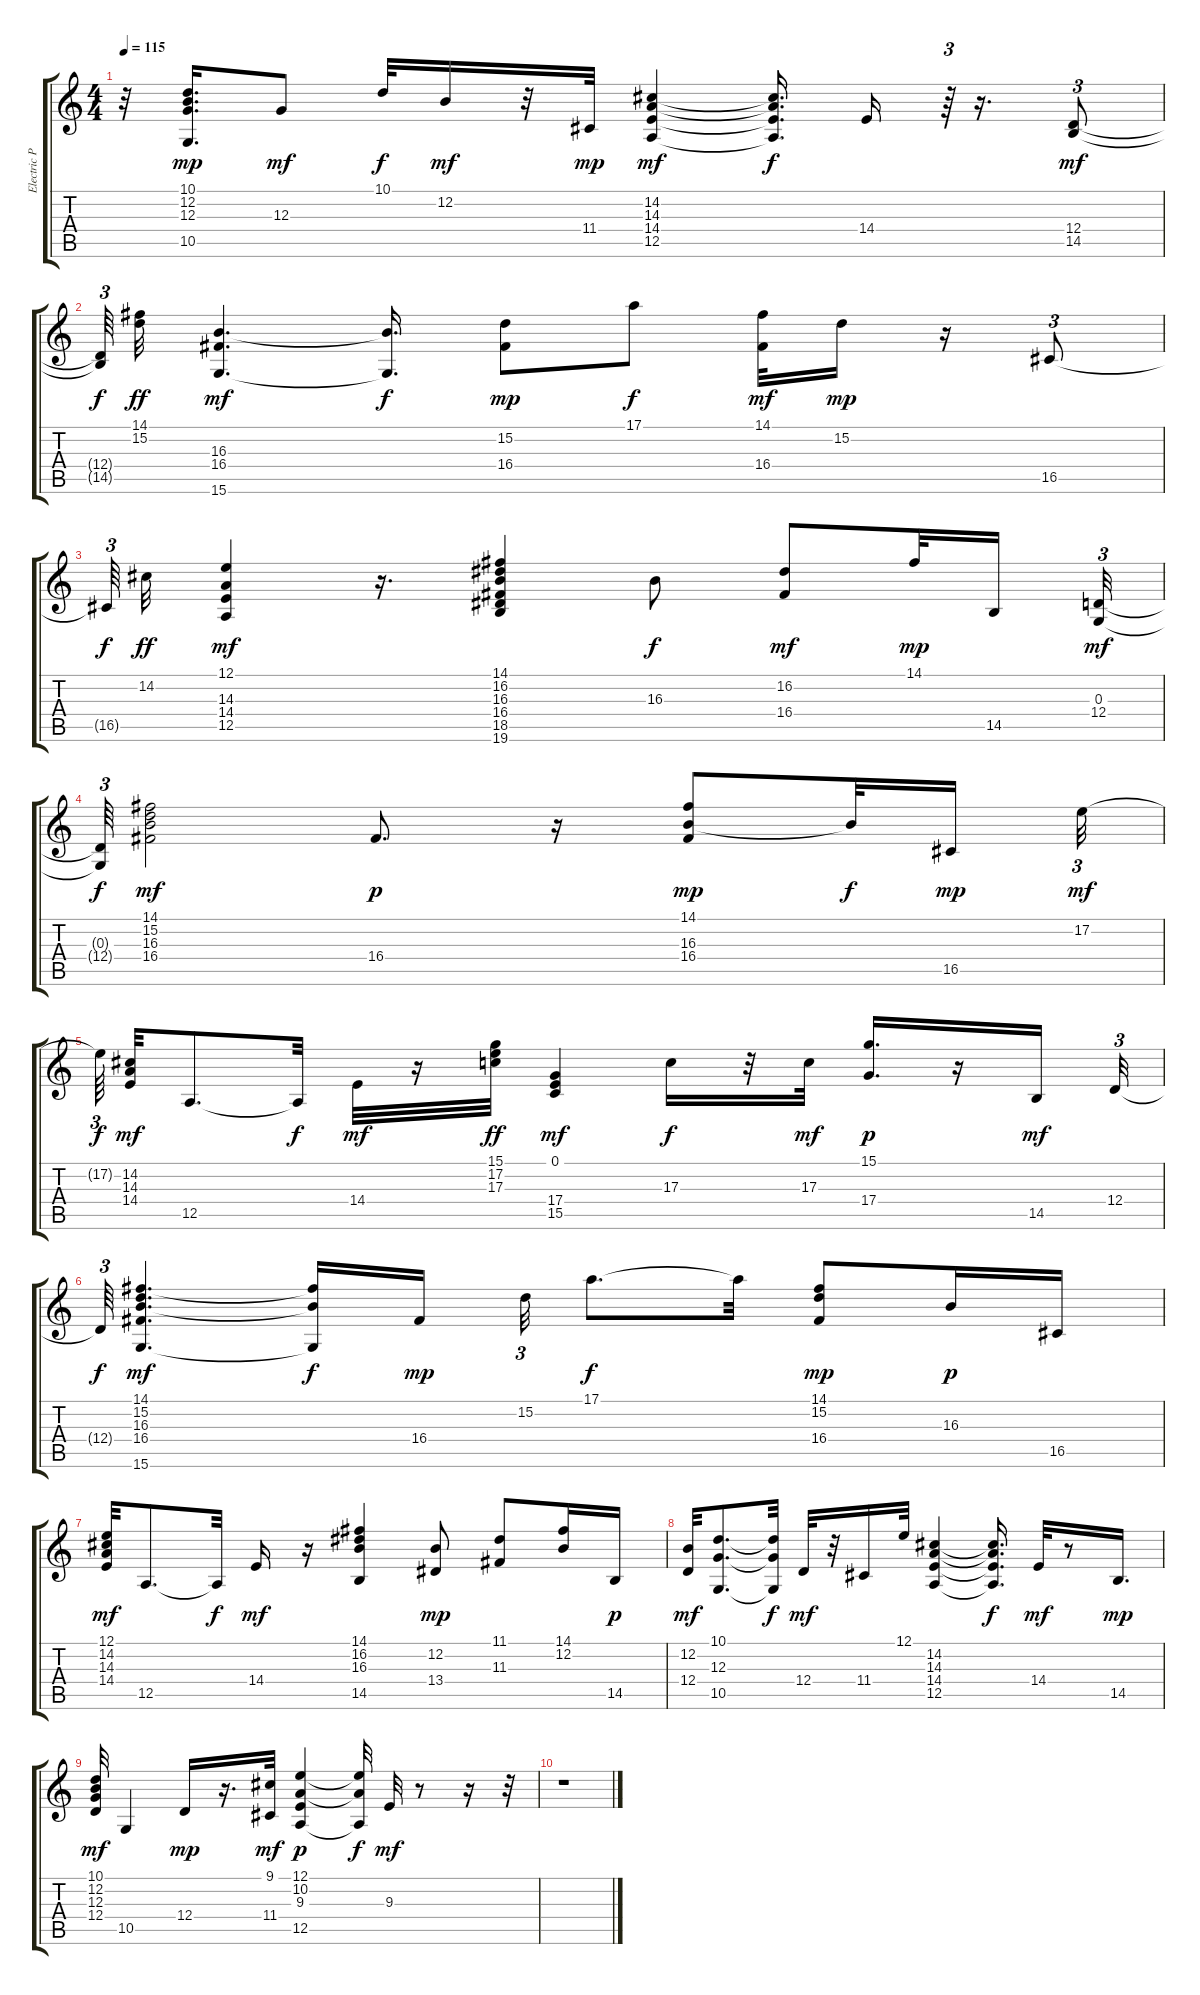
\track ("Electric Piano" "Electric P") {instrument electricpiano1}
\staff {score tabs}
\tuning (E4 B3 G3 D3 A2 E2) {hide}
\ts (4 4)
\tempo 115
\clef g2
\ks c
r.32{dy mp} (10.1 12.2 12.3 10.5).16{d} 12.3.8{dy mf} 10.1.32{dy f} 12.2.16{dy mf} r.32 11.4.32{dy mp} (14.2 14.3 14.4 12.5).4{dy mf} (14.2{t} 14.3{t} 14.4{t} 12.5{t}).16{d dy f} 14.4.16 r.64{tu (3 2)} r.16{d} (12.4 14.5).8{tu (3 2) dy mf} |
(12.4{t} 14.5{t}).64{tu (3 2) dy f} (14.1 15.2).32{dy ff} (16.3 16.4 15.6).4{d dy mf} (16.3{t} 15.6{t}).16{d dy f} (15.2 16.4).8{dy mp} 17.1.8{dy f} (14.1 16.4).32{dy mf} 15.2.16{dy mp} r.16 16.5.8{tu (3 2)} |
16.5{t}.64{tu (3 2) dy f} 14.2.32{dy ff} (12.1 14.3 14.4 12.5).4{dy mf} r.16{d} (14.1 16.2 16.3 16.4 18.5 19.6).4 16.3.8{dy f} (16.2 16.4).8{dy mf} 14.1.32{dy mp} 14.5.16{beam splitsecondary} (0.3 12.4).32{tu (3 2) dy mf} |
(0.3{t} 12.4{t}).64{tu (3 2) dy f} (14.1 15.2 16.3 16.4).2{dy mf} 16.4.8{d dy p} r.16 (14.1 16.3 16.4).8{dy mp} 16.3{t}.32{dy f} 16.5.16{dy mp beam splitsecondary} 17.2.32{tu (3 2) dy mf} |
17.2{t}.64{tu (3 2) dy f beam splitsecondary} (14.2 14.3 14.4).32{dy mf} 12.5.8{d} 12.5{t}.32{dy f} 14.4.32{dy mf} r.16 (15.1 17.2 17.3).32{dy ff} (0.1 17.4 15.5).4{dy mf} 17.3.16{dy f} r.32 17.3.32{dy mf} (15.1 17.4).16{d dy p} r.16 14.5.16{dy mf} 12.4.32{tu (3 2)} |
12.4{t}.64{tu (3 2) dy f} (14.1 15.2 16.3 16.4 15.6).4{d dy mf} (14.1{t} 16.3{t} 15.6{t}).16{dy f} 16.4.16{dy mp} 15.2.32{tu (3 2)} 17.1.8{d dy f} 17.1{t}.32 (14.1 15.2 16.4).8{dy mp} 16.3.16{dy p} 16.5.16 |
(12.1 14.2 14.3 14.4).32{dy mf} 12.5.8{d} 12.5{t}.32{dy f} 14.4.16{dy mf} r.16 (14.1 16.2 16.3 14.5).4 (12.2 13.4).8{dy mp} (11.1 11.3).8 (14.1 12.2).16 14.5.16{dy p} |
(12.2 12.4).32{dy mf} (10.1 12.3 10.5).8{d} (10.1{t} 12.3{t} 10.5{t}).32{dy f} 12.4.32{dy mf} r.32 11.4.16 12.1.32 (14.2 14.3 14.4 12.5).4 (14.2{t} 14.3{t} 14.4{t} 12.5{t}).16{d dy f} 14.4.32{dy mf} r.8 14.5.16{d dy mp} |
(10.1 12.2 12.3 12.4).32{dy mf} 10.5.4 12.4.16{dy mp} r.16{d} (9.1 11.4).32{dy mf} (12.1 10.2 9.3 12.5).4{dy p} (12.1{t} 10.2{t} 12.5{t}).32{dy f} 9.3.32{dy mf} r.8 r.16 r.32 |
r.1
